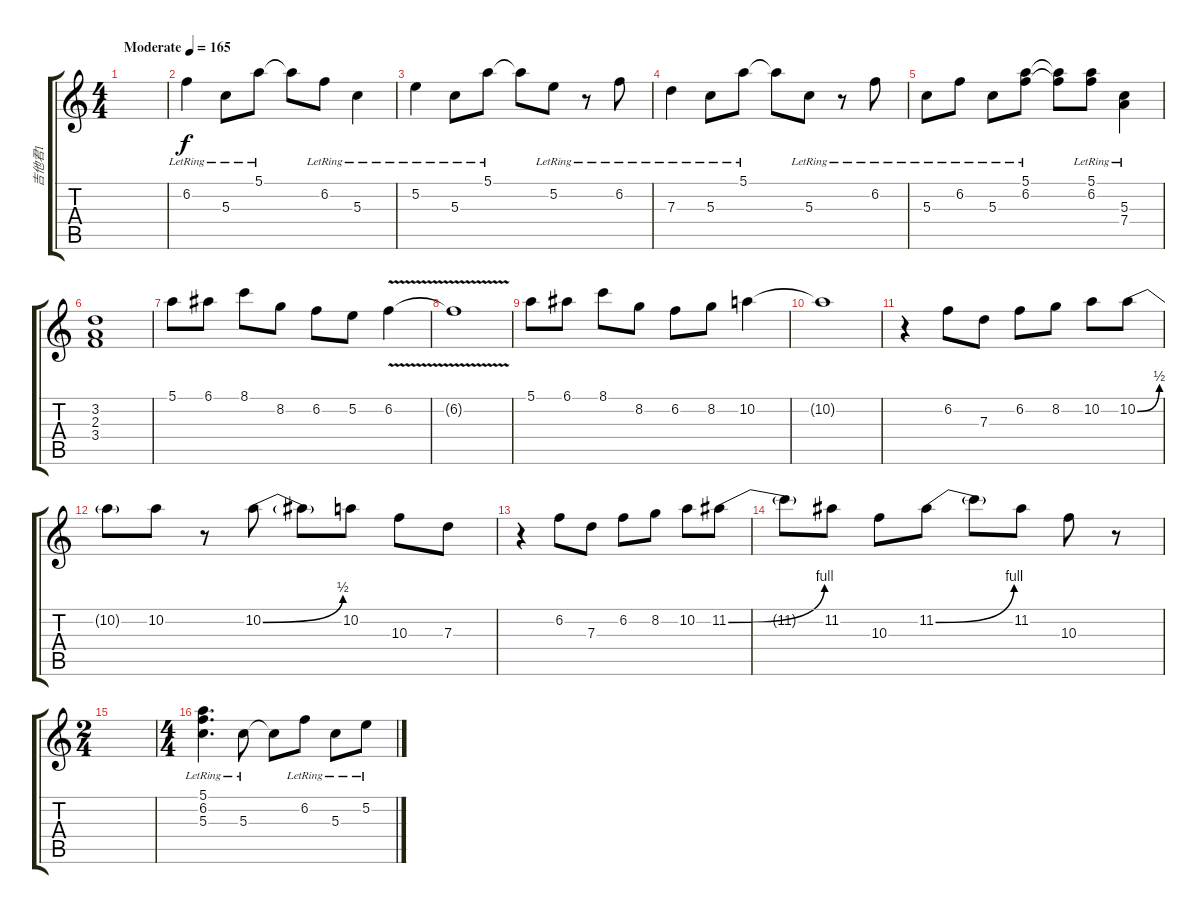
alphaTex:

\track ("吉他君1" "吉他君1") {instrument acousticguitarsteel}
\staff {score tabs}
\tuning (E4 B3 G3 D3 A2 E2) {hide}
\ts (4 4)
\tempo (165 "Moderate")
\clef g2
\ks c
|
6.2{lr}.4 5.3{lr}.8 5.1{lr}.8 5.1{t}.8 6.2{lr}.8 5.3{lr}.4 |
5.2{lr}.4 5.3{lr}.8 5.1{lr}.8 5.1{t}.8 5.2{lr}.8 r.8 6.2{lr}.8 |
7.3{lr}.4 5.3{lr}.8 5.1{lr}.8 5.1{t}.8 5.3{lr}.8 r.8 6.2{lr}.8 |
5.3{lr}.8 6.2{lr}.8 5.3{lr}.8 (5.1{lr} 6.2{lr}).8 (5.1{t} 6.2{t}).8 (5.1{lr} 6.2{lr}).8 (5.3{lr} 7.4{lr}).4 |
(3.2 2.3 3.4).1 |
5.1.8 6.1.8 8.1.8 8.2.8 6.2.8 5.2.8 6.2{v}.4 |
6.2{t}.1 |
5.1.8 6.1.8 8.1.8 8.2.8 6.2.8 8.2.8 10.2.4 |
10.2{t}.1 |
r.4 6.2.8 7.3.8 6.2.8 8.2.8 10.2.8 10.2{be (bend 0 0 60 2)}.8 |
10.2{t}.8 10.2.8 r.8 10.2{be (bend 0 0 60 2)}.8 10.2{t}.8 10.2.8 10.3.8 7.3.8 |
r.4 6.2.8 7.3.8 6.2.8 8.2.8 10.2.8 11.2{be (bend 0 0 60 4)}.8 |
11.2{t}.8 11.2.8 10.3.8 11.2{be (bend 0 0 60 4)}.8 11.2{t}.8 11.2.8 10.3.8 r.8 |
\ts (2 4)
|
\ts (4 4)
(5.1{lr} 6.2{lr} 5.3{lr}).4{d} 5.3{lr}.8 5.3{t}.8 6.2{lr}.8 5.3{lr}.8 5.2{lr}.8
